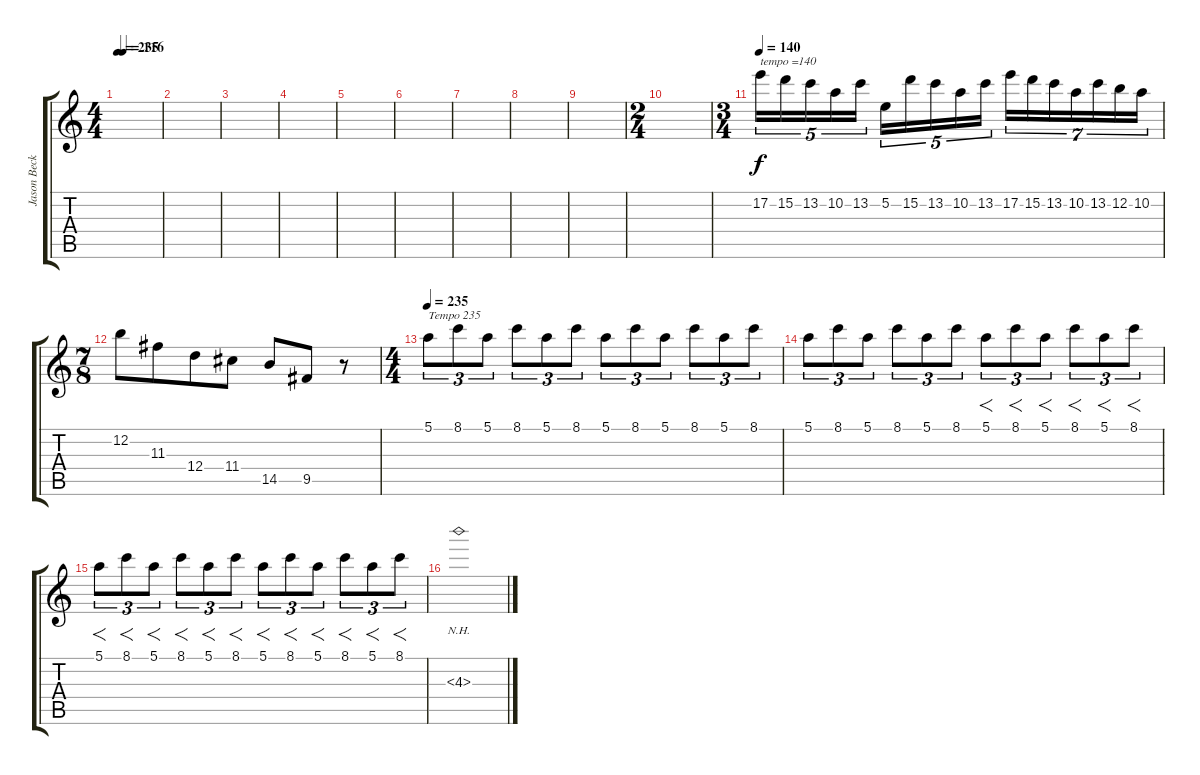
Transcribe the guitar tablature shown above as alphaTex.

\track ("Jason Becker" "Jason Beck") {instrument distortionguitar}
\staff {score tabs}
\tuning (E4 B3 G3 D3 A2 E2) {hide}
\ts (4 4)
\tempo 235
\tempo (116 0.125)
\tempo 235
\clef g2
\ks c
|
|
|
|
|
|
|
|
|
\ts (2 4)
|
\ts (3 4)
\tempo 140
17.2.16{tu (5 4) txt "tempo =140"} 15.2.16{tu (5 4)} 13.2.16{tu (5 4)} 10.2.16{tu (5 4)} 13.2.16{tu (5 4)} 5.2.16{tu (5 4)} 15.2.16{tu (5 4)} 13.2.16{tu (5 4)} 10.2.16{tu (5 4)} 13.2.16{tu (5 4)} 17.2.16{tu (7 4)} 15.2.16{tu (7 4)} 13.2.16{tu (7 4)} 10.2.16{tu (7 4)} 13.2.16{tu (7 4)} 12.2.16{tu (7 4)} 10.2.16{tu (7 4)} |
\ts (7 8)
12.2.8 11.3.8 12.4.8 11.4.8 14.5.8 9.5.8 r.8 |
\ts (4 4)
\tempo 235
5.1.8{tu (3 2) txt "Tempo 235"} 8.1.8{tu (3 2)} 5.1.8{tu (3 2)} 8.1.8{tu (3 2)} 5.1.8{tu (3 2)} 8.1.8{tu (3 2)} 5.1.8{tu (3 2)} 8.1.8{tu (3 2)} 5.1.8{tu (3 2)} 8.1.8{tu (3 2)} 5.1.8{tu (3 2)} 8.1.8{tu (3 2)} |
5.1.8{tu (3 2)} 8.1.8{tu (3 2)} 5.1.8{tu (3 2)} 8.1.8{tu (3 2)} 5.1.8{tu (3 2)} 8.1.8{tu (3 2)} 5.1.8{f tu (3 2)} 8.1.8{f tu (3 2)} 5.1.8{f tu (3 2)} 8.1.8{f tu (3 2)} 5.1.8{f tu (3 2)} 8.1.8{f tu (3 2)} |
5.1.8{f tu (3 2)} 8.1.8{f tu (3 2)} 5.1.8{f tu (3 2)} 8.1.8{f tu (3 2)} 5.1.8{f tu (3 2)} 8.1.8{f tu (3 2)} 5.1.8{f tu (3 2)} 8.1.8{f tu (3 2)} 5.1.8{f tu (3 2)} 8.1.8{f tu (3 2)} 5.1.8{f tu (3 2)} 8.1.8{f tu (3 2)} |
4.3{nh}.1
